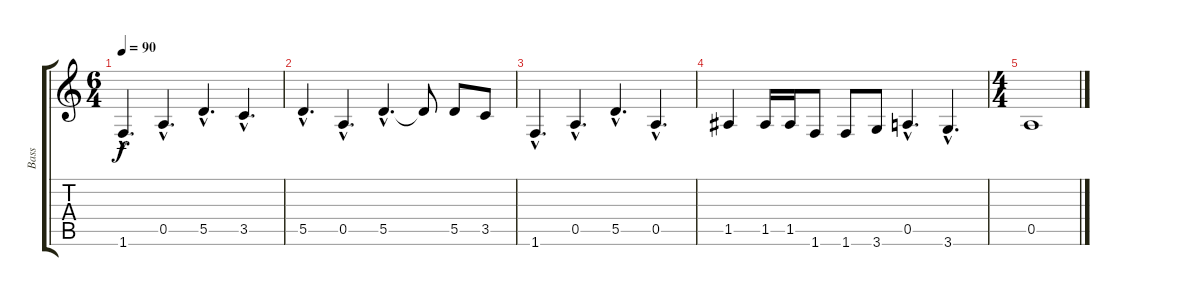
\track ("Bass" "Bass") {instrument electricbassfinger}
\staff {score tabs}
\tuning (E4 B3 G3 D3 A2 E2) {hide}
\ts (6 4)
\tempo 90
\clef g2
\ks c
1.6{hac}.4{d dy f} 0.5{hac}.4{d} 5.5{hac}.4{d} 3.5{hac}.4{d} |
5.5{hac}.4{d} 0.5{hac}.4{d} 5.5{hac}.4{d} 5.5{t}.8 5.5.8 3.5.8 |
1.6{hac}.4{d} 0.5{hac}.4{d} 5.5{hac}.4{d} 0.5{hac}.4{d} |
1.5.4 1.5.16 1.5.16 1.6.8 1.6.8 3.6.8 0.5{hac}.4{d} 3.6{hac}.4{d} |
\ts (4 4)
0.5.1
